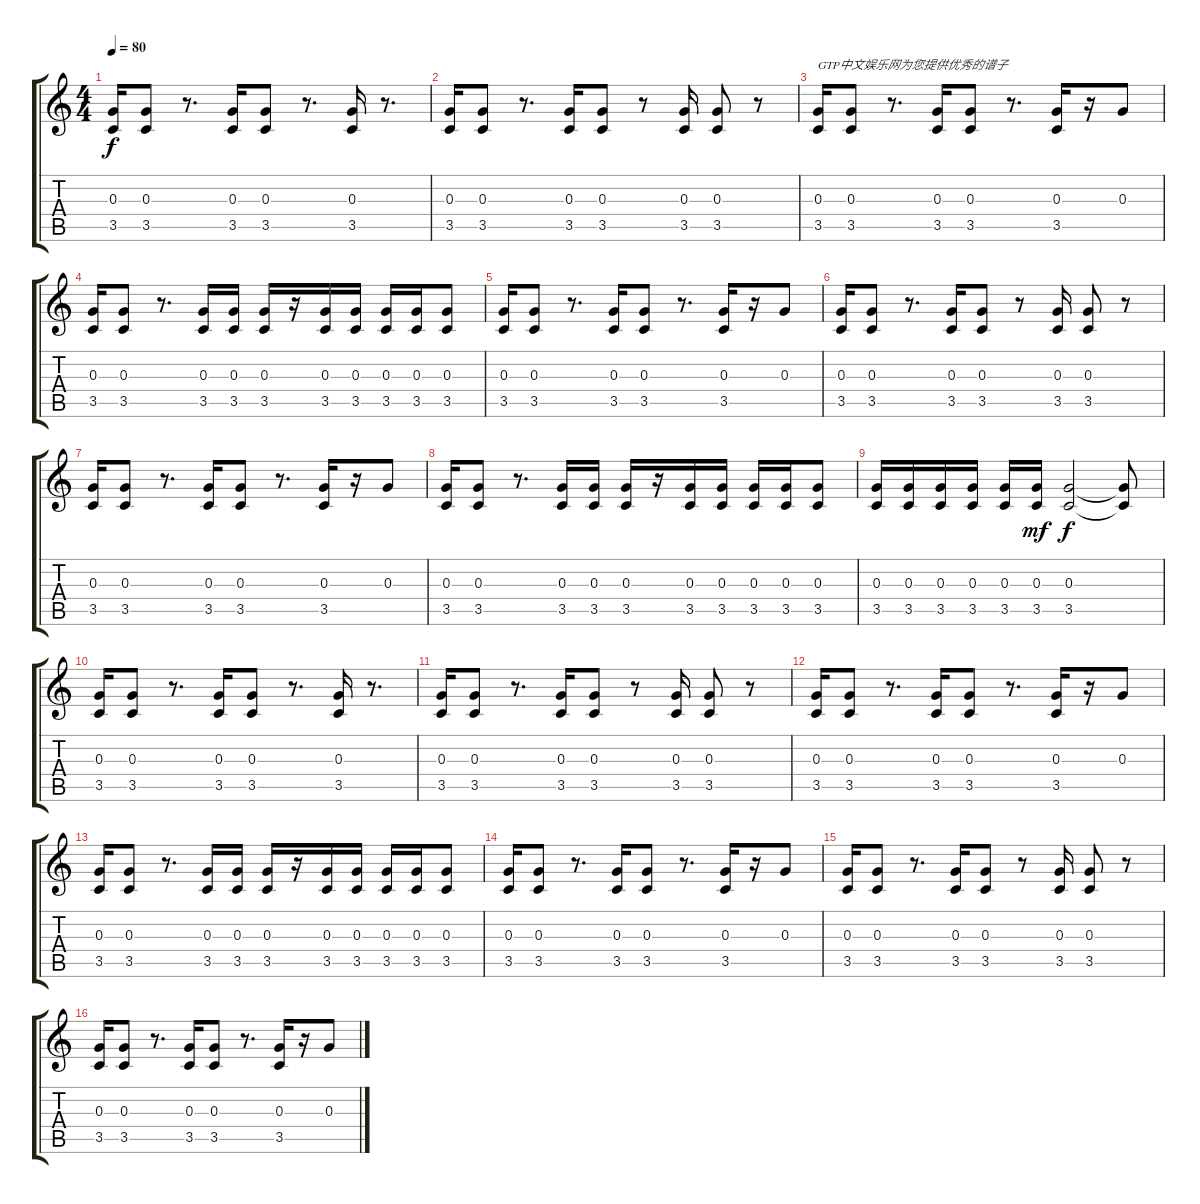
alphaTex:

\track "" {instrument distortionguitar}
\staff {score tabs}
\tuning (E4 B3 G3 D3 A2 E2) {hide}
\ts (4 4)
\tempo 80
\clef g2
\ks c
(0.3 3.5).16{dy f instrument distortionguitar} (0.3 3.5).8 r.8{d} (0.3 3.5).16 (0.3 3.5).8 r.8{d} (0.3 3.5).16 r.8{d} |
(0.3 3.5).16 (0.3 3.5).8 r.8{d} (0.3 3.5).16 (0.3 3.5).8 r.8 (0.3 3.5).16 (0.3 3.5).8 r.8 |
(0.3 3.5).16{txt "GTP中文娱乐网为您提供优秀的谱子"} (0.3 3.5).8 r.8{d} (0.3 3.5).16 (0.3 3.5).8 r.8{d} (0.3 3.5).16 r.16 0.3.8 |
(0.3 3.5).16 (0.3 3.5).8 r.8{d} (0.3 3.5).16 (0.3 3.5).16 (0.3 3.5).16 r.16 (0.3 3.5).16 (0.3 3.5).16 (0.3 3.5).16 (0.3 3.5).16 (0.3 3.5).8 |
(0.3 3.5).16 (0.3 3.5).8 r.8{d} (0.3 3.5).16 (0.3 3.5).8 r.8{d} (0.3 3.5).16 r.16 0.3.8 |
(0.3 3.5).16 (0.3 3.5).8 r.8{d} (0.3 3.5).16 (0.3 3.5).8 r.8 (0.3 3.5).16 (0.3 3.5).8 r.8 |
(0.3 3.5).16 (0.3 3.5).8 r.8{d} (0.3 3.5).16 (0.3 3.5).8 r.8{d} (0.3 3.5).16 r.16 0.3.8 |
(0.3 3.5).16 (0.3 3.5).8 r.8{d} (0.3 3.5).16 (0.3 3.5).16 (0.3 3.5).16 r.16 (0.3 3.5).16 (0.3 3.5).16 (0.3 3.5).16 (0.3 3.5).16 (0.3 3.5).8 |
(0.3 3.5).16 (0.3 3.5).16 (0.3 3.5).16 (0.3 3.5).16 (0.3 3.5).16 (0.3 3.5).16{dy mf} (0.3 3.5).2{dy f} (0.3{t} 3.5{t}).8 |
(0.3 3.5).16 (0.3 3.5).8 r.8{d} (0.3 3.5).16 (0.3 3.5).8 r.8{d} (0.3 3.5).16 r.8{d} |
(0.3 3.5).16 (0.3 3.5).8 r.8{d} (0.3 3.5).16 (0.3 3.5).8 r.8 (0.3 3.5).16 (0.3 3.5).8 r.8 |
(0.3 3.5).16 (0.3 3.5).8 r.8{d} (0.3 3.5).16 (0.3 3.5).8 r.8{d} (0.3 3.5).16 r.16 0.3.8 |
(0.3 3.5).16 (0.3 3.5).8 r.8{d} (0.3 3.5).16 (0.3 3.5).16 (0.3 3.5).16 r.16 (0.3 3.5).16 (0.3 3.5).16 (0.3 3.5).16 (0.3 3.5).16 (0.3 3.5).8 |
(0.3 3.5).16 (0.3 3.5).8 r.8{d} (0.3 3.5).16 (0.3 3.5).8 r.8{d} (0.3 3.5).16 r.16 0.3.8 |
(0.3 3.5).16 (0.3 3.5).8 r.8{d} (0.3 3.5).16 (0.3 3.5).8 r.8 (0.3 3.5).16 (0.3 3.5).8 r.8 |
(0.3 3.5).16 (0.3 3.5).8 r.8{d} (0.3 3.5).16 (0.3 3.5).8 r.8{d} (0.3 3.5).16 r.16 0.3.8
